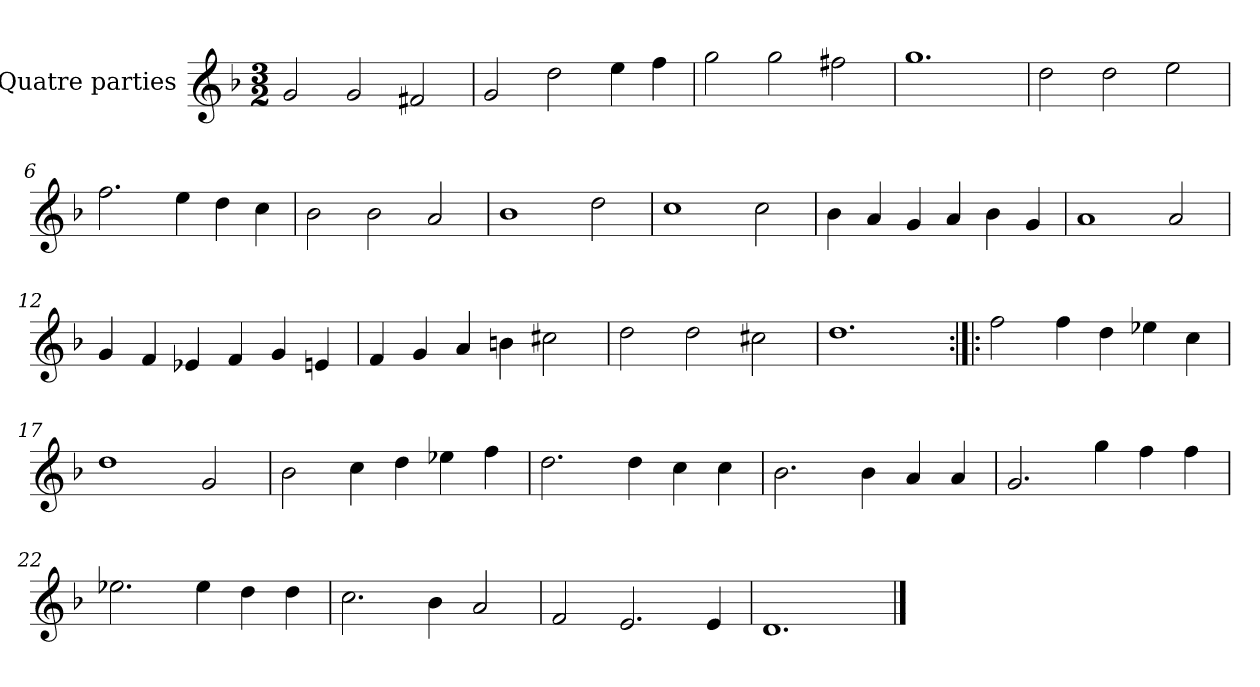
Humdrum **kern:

**kern
*part1
*staff1
*I"Quatre parties
*clefG2
*k[b-]
*M3/2
*MM180
=1
2g/
2g/
2f#X/
=2
2g/
2dd\
4ee\
4ff\
=3
2gg\
2gg\
2ff#X\
=4
1.gg
=5
2dd\
2dd\
2ee\
=6
2.ff\
4ee\
4dd\
4cc\
=7
2b-\
2b-\
2a/
=8
1b-
2dd\
=9
1cc
2cc\
=10
4b-\
4a/
4g/
4a/
4b-\
4g/
=11
1a
2a/
=12
4g/
4f/
4e-X/
4f/
4g/
4en/
=13
4f/
4g/
4a/
4bn\
2cc#X\
=14
2dd\
2dd\
2cc#X\
=15
1.dd
=16:|!|:
2ff\
4ff\
4dd\
4ee-X\
4cc\
=17
1dd
2g/
=18
2b-\
4cc\
4dd\
4ee-X\
4ff\
=19
2.dd\
4dd\
4cc\
4cc\
=20
2.b-\
4b-\
4a/
4a/
=21
2.g/
4gg\
4ff\
4ff\
=22
2.ee-X\
4ee-\
4dd\
4dd\
=23
2.cc\
4b-\
2a/
=24
2f/
2.e/
4e/
=25
1.d
==
*-
